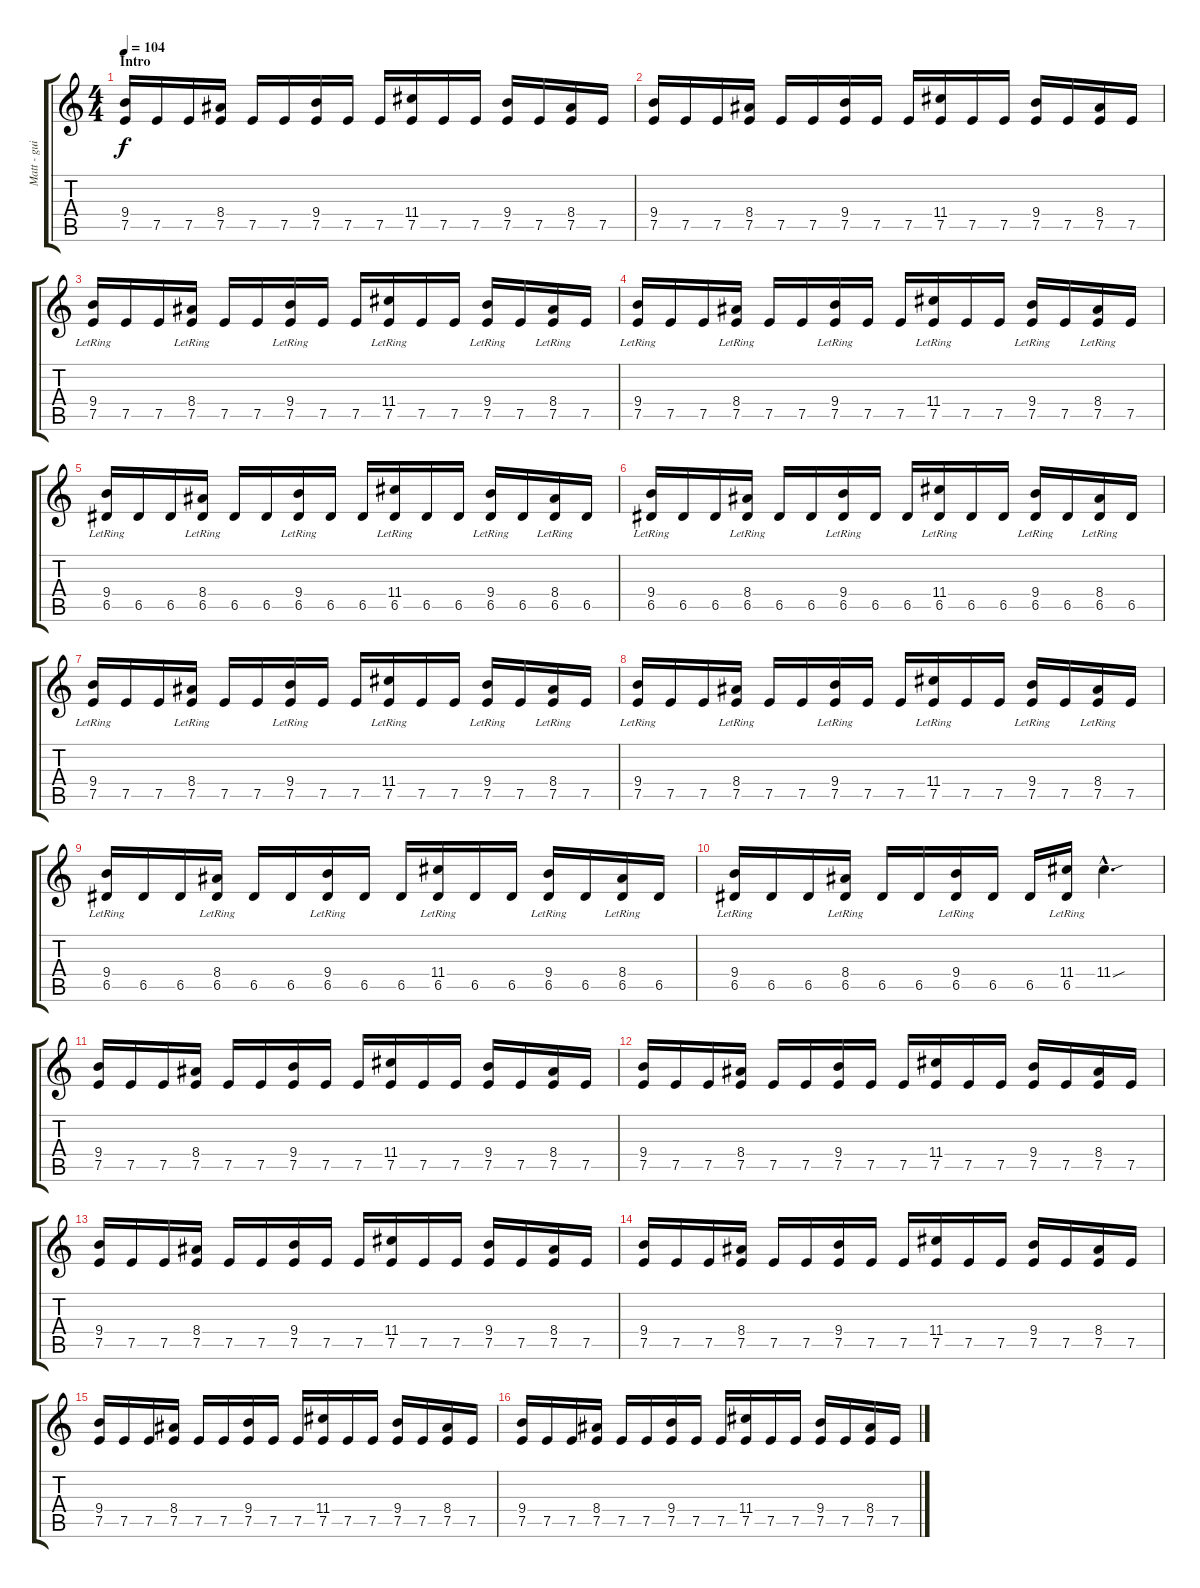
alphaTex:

\track ("Matt - guitar" "Matt - gui") {instrument overdrivenguitar}
\staff {score tabs}
\tuning (E4 B3 G3 D3 A2 E2) {hide}
\ts (4 4)
\section ("" "Intro")
\tempo 104
\clef g2
\ks c
(9.4 7.5).16{dy f instrument overdrivenguitar} 7.5.16 7.5.16 (8.4 7.5).16 7.5.16 7.5.16 (9.4 7.5).16 7.5.16 7.5.16 (11.4 7.5).16 7.5.16 7.5.16 (9.4 7.5).16 7.5.16 (8.4 7.5).16 7.5.16 |
(9.4 7.5).16 7.5.16 7.5.16 (8.4 7.5).16 7.5.16 7.5.16 (9.4 7.5).16 7.5.16 7.5.16 (11.4 7.5).16 7.5.16 7.5.16 (9.4 7.5).16 7.5.16 (8.4 7.5).16 7.5.16 |
(9.4{lr} 7.5).16 7.5.16 7.5.16 (8.4{lr} 7.5).16 7.5.16 7.5.16 (9.4{lr} 7.5).16 7.5.16 7.5.16 (11.4{lr} 7.5).16 7.5.16 7.5.16 (9.4{lr} 7.5).16 7.5.16 (8.4{lr} 7.5).16 7.5.16 |
(9.4{lr} 7.5).16 7.5.16 7.5.16 (8.4{lr} 7.5).16 7.5.16 7.5.16 (9.4{lr} 7.5).16 7.5.16 7.5.16 (11.4{lr} 7.5).16 7.5.16 7.5.16 (9.4{lr} 7.5).16 7.5.16 (8.4{lr} 7.5).16 7.5.16 |
(9.4{lr} 6.5).16 6.5.16 6.5.16 (8.4{lr} 6.5).16 6.5.16 6.5.16 (9.4{lr} 6.5).16 6.5.16 6.5.16 (11.4{lr} 6.5).16 6.5.16 6.5.16 (9.4{lr} 6.5).16 6.5.16 (8.4{lr} 6.5).16 6.5.16 |
(9.4{lr} 6.5).16 6.5.16 6.5.16 (8.4{lr} 6.5).16 6.5.16 6.5.16 (9.4{lr} 6.5).16 6.5.16 6.5.16 (11.4{lr} 6.5).16 6.5.16 6.5.16 (9.4{lr} 6.5).16 6.5.16 (8.4{lr} 6.5).16 6.5.16 |
(9.4{lr} 7.5).16 7.5.16 7.5.16 (8.4{lr} 7.5).16 7.5.16 7.5.16 (9.4{lr} 7.5).16 7.5.16 7.5.16 (11.4{lr} 7.5).16 7.5.16 7.5.16 (9.4{lr} 7.5).16 7.5.16 (8.4{lr} 7.5).16 7.5.16 |
(9.4{lr} 7.5).16 7.5.16 7.5.16 (8.4{lr} 7.5).16 7.5.16 7.5.16 (9.4{lr} 7.5).16 7.5.16 7.5.16 (11.4{lr} 7.5).16 7.5.16 7.5.16 (9.4{lr} 7.5).16 7.5.16 (8.4{lr} 7.5).16 7.5.16 |
(9.4{lr} 6.5).16 6.5.16 6.5.16 (8.4{lr} 6.5).16 6.5.16 6.5.16 (9.4{lr} 6.5).16 6.5.16 6.5.16 (11.4{lr} 6.5).16 6.5.16 6.5.16 (9.4{lr} 6.5).16 6.5.16 (8.4{lr} 6.5).16 6.5.16 |
(9.4{lr} 6.5).16 6.5.16 6.5.16 (8.4{lr} 6.5).16 6.5.16 6.5.16 (9.4{lr} 6.5).16 6.5.16 6.5.16 (11.4{lr} 6.5).16 11.4{sou hac}.4{d} |
\section ("" "")
(9.4 7.5).16 7.5.16 7.5.16 (8.4 7.5).16 7.5.16 7.5.16 (9.4 7.5).16 7.5.16 7.5.16 (11.4 7.5).16 7.5.16 7.5.16 (9.4 7.5).16 7.5.16 (8.4 7.5).16 7.5.16 |
(9.4 7.5).16 7.5.16 7.5.16 (8.4 7.5).16 7.5.16 7.5.16 (9.4 7.5).16 7.5.16 7.5.16 (11.4 7.5).16 7.5.16 7.5.16 (9.4 7.5).16 7.5.16 (8.4 7.5).16 7.5.16 |
(9.4 7.5).16 7.5.16 7.5.16 (8.4 7.5).16 7.5.16 7.5.16 (9.4 7.5).16 7.5.16 7.5.16 (11.4 7.5).16 7.5.16 7.5.16 (9.4 7.5).16 7.5.16 (8.4 7.5).16 7.5.16 |
(9.4 7.5).16 7.5.16 7.5.16 (8.4 7.5).16 7.5.16 7.5.16 (9.4 7.5).16 7.5.16 7.5.16 (11.4 7.5).16 7.5.16 7.5.16 (9.4 7.5).16 7.5.16 (8.4 7.5).16 7.5.16 |
(9.4 7.5).16 7.5.16 7.5.16 (8.4 7.5).16 7.5.16 7.5.16 (9.4 7.5).16 7.5.16 7.5.16 (11.4 7.5).16 7.5.16 7.5.16 (9.4 7.5).16 7.5.16 (8.4 7.5).16 7.5.16 |
(9.4 7.5).16 7.5.16 7.5.16 (8.4 7.5).16 7.5.16 7.5.16 (9.4 7.5).16 7.5.16 7.5.16 (11.4 7.5).16 7.5.16 7.5.16 (9.4 7.5).16 7.5.16 (8.4 7.5).16 7.5.16
